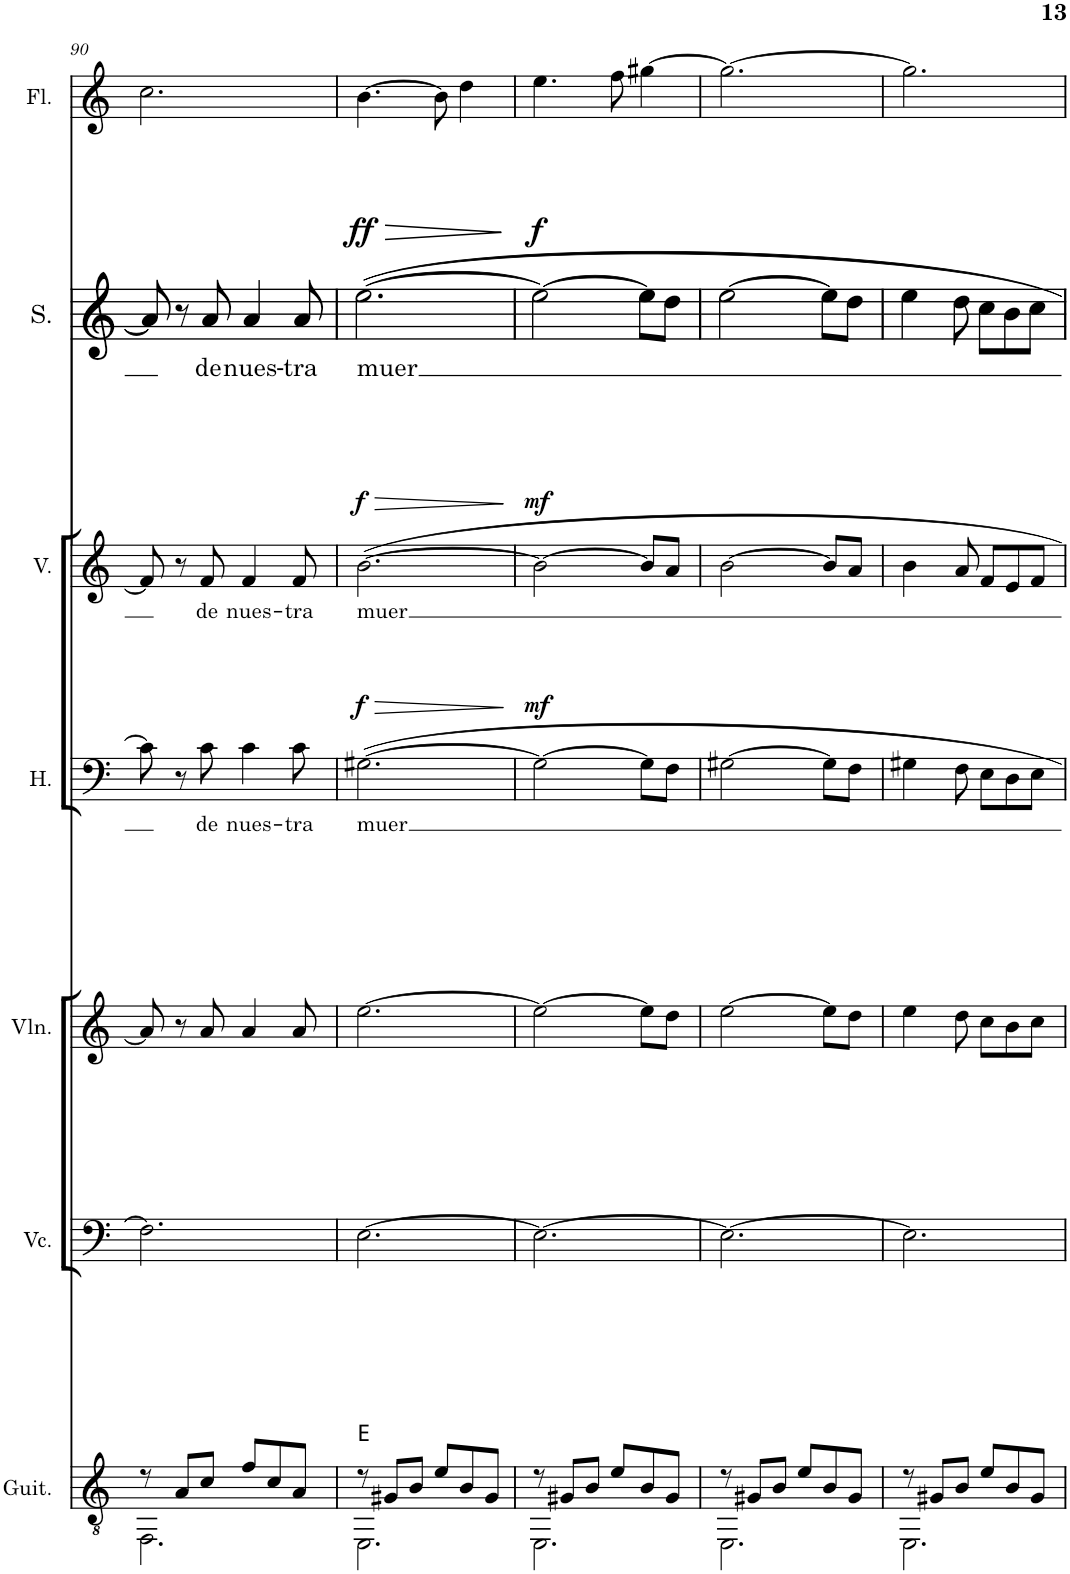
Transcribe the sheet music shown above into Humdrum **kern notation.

**kern	**harte	**kern	**kern	**kern	**text	**dynam	**kern	**text	**dynam	**kern	**text	**dynam	**kern
*part7	*part7	*part6	*part5	*part4	*part4	*part4	*part3	*part3	*part3	*part2	*part2	*part2	*part1
*staff7	*	*staff6	*staff5	*staff4	*staff4	*staff4	*staff3	*staff3	*staff3	*staff2	*staff2	*staff2	*staff1
*I"Guitarra	*	*I"Violonchelo	*I"Violín	*I"Hombres	*	*	*I"Mujeres	*	*	*I"Solista	*	*	*I"Flauta
*I'Guit.	*	*I'Vc.	*I'Vln.	*I'H.	*	*	*	*	*	*I'S.	*	*	*I'Fl.
!!LO:PB:g=z
*clefGv2	*	*clefF4	*clefG2	*clefF4	*	*	*clefG2	*	*	*clefG2	*	*	*clefG2
*k[]	*	*k[]	*k[]	*k[]	*	*	*k[]	*	*	*k[]	*	*	*k[]
*M6/8	*	*M6/8	*M6/8	*M6/8	*	*	*M6/8	*	*	*M6/8	*	*	*M6/8
=90	=90	=90	=90	=90	=90	=90	=90	=90	=90	=90	=90	=90	=90
*^	*	*	*	*	*	*	*	*	*	*	*	*	*
8r	2.FF\	.	2.F\]	8a/]	8c\]	.	.	8f/]	.	.	8a/]	.	.	2.cc\
8A/L	.	.	.	8r	8r	.	.	8r	.	.	8r	.	.	.
!	!	!	!	!	!	!LO:LY:b	!	!	!LO:LY:b	!	!	!LO:LY:b	!	!
8c/J	.	.	.	8a/	8c\	de	.	8f/	de	.	8a/	de	.	.
!	!	!	!	!	!	!LO:LY:b	!	!	!LO:LY:b	!	!	!LO:LY:b	!	!
8f/L	.	.	.	4a/	4c\	nues-	.	4f/	nues-	.	4a/	nues-	.	.
8c/	.	.	.	.	.	.	.	.	.	.	.	.	.	.
!	!	!	!	!	!	!LO:LY:b	!	!	!LO:LY:b	!	!	!LO:LY:b	!	!
8A/J	.	.	.	8a/	8c\	-tra	.	8f/	-tra	.	8a/	-tra	.	.
=91	=91	=91	=91	=91	=91	=91	=91	=91	=91	=91	=91	=91	=91	=91
!	!	!	!	!	!	!LO:LY:b	!LO:HP:b	!	!LO:LY:b	!LO:HP:b	!	!LO:LY:b	!LO:HP:b	!
!	!	!	!	!	!	!	!LO:DY:n=1:a	!	!	!LO:DY:n=1:a	!	!	!LO:DY:n=1:a	!
8r	2.EE\	E:maj	[2.E\	[2.ee\	[2.G#X\	-muer	> f	[2.b\	-muer	> f	[2.ee\	-muer	> ff	[4.b\
8G#X/L	.	.	.	.	.	.	.	.	.	.	.	.	.	.
8B/J	.	.	.	.	.	.	.	.	.	.	.	.	.	.
8e/L	.	.	.	.	.	.	.	.	.	.	.	.	.	8b\]
8B/	.	.	.	.	.	.	.	.	.	.	.	.	.	4dd\
8G#/J	.	.	.	.	.	.	.	.	.	.	.	.	.	.
*v	*v	*	*	*	*	*	*	*	*	*	*	*	*	*
.	.	.	.	.	.	]	.	.	]	.	.	]	.
=92	=92	=92	=92	=92	=92	=92	=92	=92	=92	=92	=92	=92	=92
*^	*	*	*	*	*	*	*	*	*	*	*	*	*
!	!	!	!	!	!	!	!LO:DY:a	!	!	!LO:DY:a	!	!	!LO:DY:a	!
8r	2.EE\	.	2.E\_	2ee\_	2G#\_	.	mf	2b\_	.	mf	2ee\_	.	f	4.ee\
8G#X/L	.	.	.	.	.	.	.	.	.	.	.	.	.	.
8B/J	.	.	.	.	.	.	.	.	.	.	.	.	.	.
8e/L	.	.	.	.	.	.	.	.	.	.	.	.	.	8ff\
8B/	.	.	.	8ee\L]	8G#\L]	.	.	8b/L]	.	.	8ee\L]	.	.	[4gg#X\
8G#/J	.	.	.	8dd\J	8F\J	.	.	8a/J	.	.	8dd\J	.	.	.
=93	=93	=93	=93	=93	=93	=93	=93	=93	=93	=93	=93	=93	=93	=93
8r	2.EE\	.	2.E\_	[2ee\	[2G#X\	.	.	[2b\	.	.	[2ee\	.	.	2.gg#\_
8G#X/L	.	.	.	.	.	.	.	.	.	.	.	.	.	.
8B/J	.	.	.	.	.	.	.	.	.	.	.	.	.	.
8e/L	.	.	.	.	.	.	.	.	.	.	.	.	.	.
8B/	.	.	.	8ee\L]	8G#\L]	.	.	8b/L]	.	.	8ee\L]	.	.	.
8G#/J	.	.	.	8dd\J	8F\J	.	.	8a/J	.	.	8dd\J	.	.	.
=94	=94	=94	=94	=94	=94	=94	=94	=94	=94	=94	=94	=94	=94	=94
8r	2.EE\	.	2.E\]	4ee\	4G#X\	.	.	4b\	.	.	4ee\	.	.	2.gg#\]
8G#X/L	.	.	.	.	.	.	.	.	.	.	.	.	.	.
8B/J	.	.	.	8dd\	8F\	.	.	8a/	.	.	8dd\	.	.	.
8e/L	.	.	.	8cc\L	8E\L	.	.	8f/L	.	.	8cc\L	.	.	.
8B/	.	.	.	8b\	8D\	.	.	8e/	.	.	8b\	.	.	.
8G#/J	.	.	.	8cc\J	8E\J	.	.	8f/J	.	.	8cc\J	.	.	.
*v	*v	*	*	*	*	*	*	*	*	*	*	*	*	*
=	=	=	=	=	=	=	=	=	=	=	=	=	=
*-	*-	*-	*-	*-	*-	*-	*-	*-	*-	*-	*-	*-	*-
